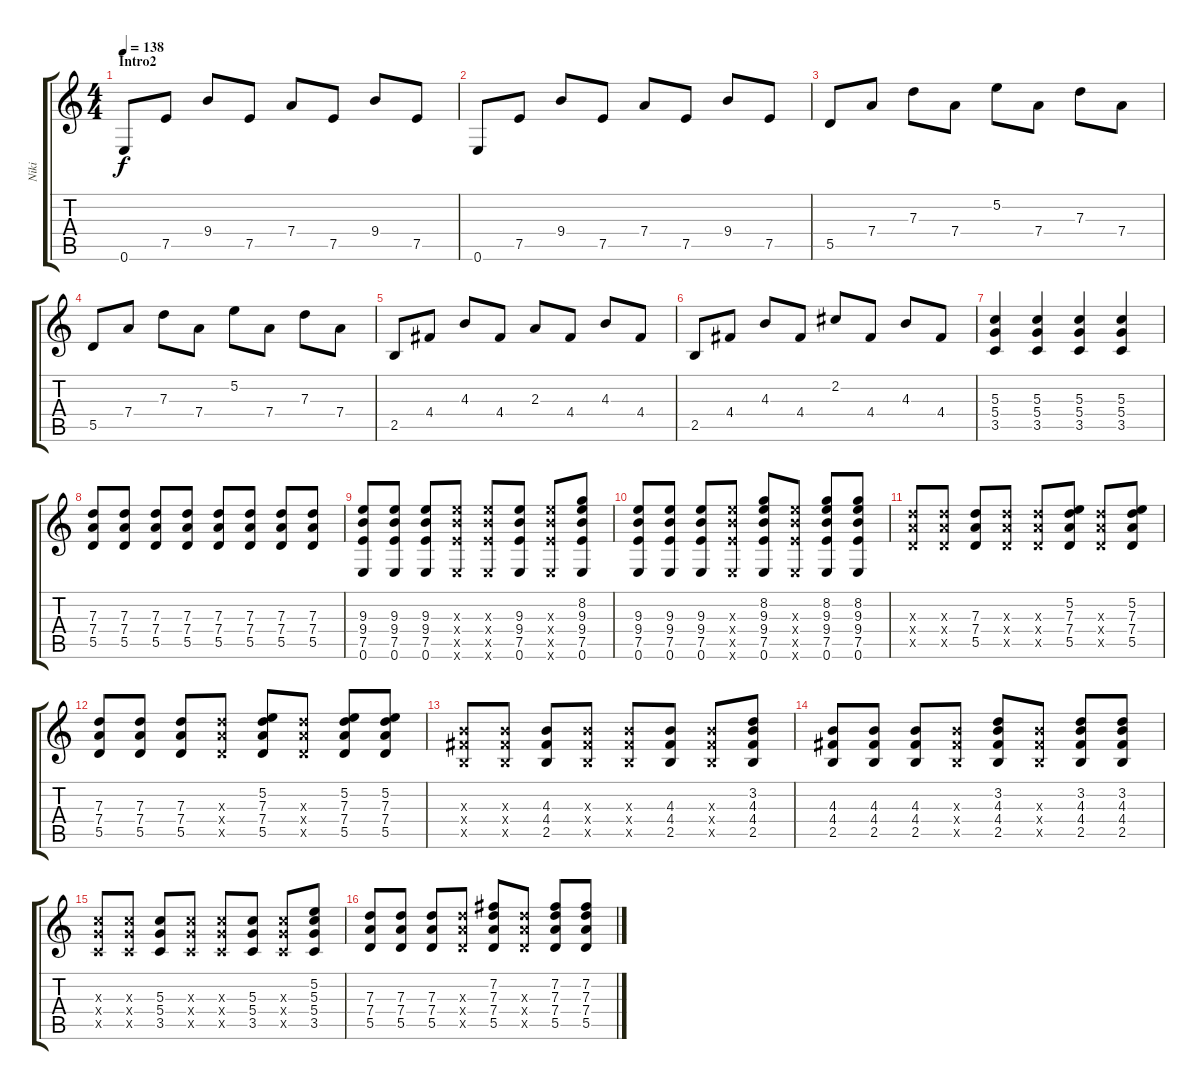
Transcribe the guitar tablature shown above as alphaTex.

\track ("Niki" "Niki") {instrument overdrivenguitar}
\staff {score tabs}
\tuning (E4 B3 G3 D3 A2 E2) {hide}
\ts (4 4)
\section ("" "Intro2")
\tempo 138
\clef g2
\ks c
0.6.8{dy f} 7.5.8 9.4.8 7.5.8 7.4.8 7.5.8 9.4.8 7.5.8 |
0.6.8 7.5.8 9.4.8 7.5.8 7.4.8 7.5.8 9.4.8 7.5.8 |
5.5.8 7.4.8 7.3.8 7.4.8 5.2.8 7.4.8 7.3.8 7.4.8 |
5.5.8 7.4.8 7.3.8 7.4.8 5.2.8 7.4.8 7.3.8 7.4.8 |
2.5.8 4.4.8 4.3.8 4.4.8 2.3.8 4.4.8 4.3.8 4.4.8 |
2.5.8 4.4.8 4.3.8 4.4.8 2.2.8 4.4.8 4.3.8 4.4.8 |
(5.3 5.4 3.5).4 (5.3 5.4 3.5).4 (5.3 5.4 3.5).4 (5.3 5.4 3.5).4 |
(7.3 7.4 5.5).8 (7.3 7.4 5.5).8 (7.3 7.4 5.5).8 (7.3 7.4 5.5).8 (7.3 7.4 5.5).8 (7.3 7.4 5.5).8 (7.3 7.4 5.5).8 (7.3 7.4 5.5).8 |
(9.3 9.4 7.5 0.6).8 (9.3 9.4 7.5 0.6).8 (9.3 9.4 7.5 0.6).8 (9.3{x} 9.4{x} 7.5{x} 0.6{x}).8 (9.3{x} 9.4{x} 7.5{x} 0.6{x}).8 (9.3 9.4 7.5 0.6).8 (9.3{x} 9.4{x} 7.5{x} 0.6{x}).8 (8.2 9.3 9.4 7.5 0.6).8 |
(9.3 9.4 7.5 0.6).8 (9.3 9.4 7.5 0.6).8 (9.3 9.4 7.5 0.6).8 (9.3{x} 9.4{x} 7.5{x} 0.6{x}).8 (8.2 9.3 9.4 7.5 0.6).8 (9.3{x} 9.4{x} 7.5{x} 0.6{x}).8 (8.2 9.3 9.4 7.5 0.6).8 (8.2 9.3 9.4 7.5 0.6).8 |
(7.3{x} 7.4{x} 5.5{x}).8 (7.3{x} 7.4{x} 5.5{x}).8 (7.3 7.4 5.5).8 (7.3{x} 7.4{x} 5.5{x}).8 (7.3{x} 7.4{x} 5.5{x}).8 (5.2 7.3 7.4 5.5).8 (7.3{x} 7.4{x} 5.5{x}).8 (5.2 7.3 7.4 5.5).8 |
(7.3 7.4 5.5).8 (7.3 7.4 5.5).8 (7.3 7.4 5.5).8 (7.3{x} 7.4{x} 5.5{x}).8 (5.2 7.3 7.4 5.5).8 (7.3{x} 7.4{x} 5.5{x}).8 (5.2 7.3 7.4 5.5).8 (5.2 7.3 7.4 5.5).8 |
(4.3{x} 4.4{x} 2.5{x}).8 (4.3{x} 4.4{x} 2.5{x}).8 (4.3 4.4 2.5).8 (4.3{x} 4.4{x} 2.5{x}).8 (4.3{x} 4.4{x} 2.5{x}).8 (4.3 4.4 2.5).8 (4.3{x} 4.4{x} 2.5{x}).8 (3.2 4.3 4.4 2.5).8 |
(4.3 4.4 2.5).8 (4.3 4.4 2.5).8 (4.3 4.4 2.5).8 (4.3{x} 4.4{x} 2.5{x}).8 (3.2 4.3 4.4 2.5).8 (4.3{x} 4.4{x} 2.5{x}).8 (3.2 4.3 4.4 2.5).8 (3.2 4.3 4.4 2.5).8 |
(5.3{x} 5.4{x} 3.5{x}).8 (5.3{x} 5.4{x} 3.5{x}).8 (5.3 5.4 3.5).8 (5.3{x} 5.4{x} 3.5{x}).8 (5.3{x} 5.4{x} 3.5{x}).8 (5.3 5.4 3.5).8 (5.3{x} 5.4{x} 3.5{x}).8 (5.2 5.3 5.4 3.5).8 |
(7.3 7.4 5.5).8 (7.3 7.4 5.5).8 (7.3 7.4 5.5).8 (7.3{x} 7.4{x} 5.5{x}).8 (7.2 7.3 7.4 5.5).8 (7.3{x} 7.4{x} 5.5{x}).8 (7.2 7.3 7.4 5.5).8 (7.2 7.3 7.4 5.5).8
